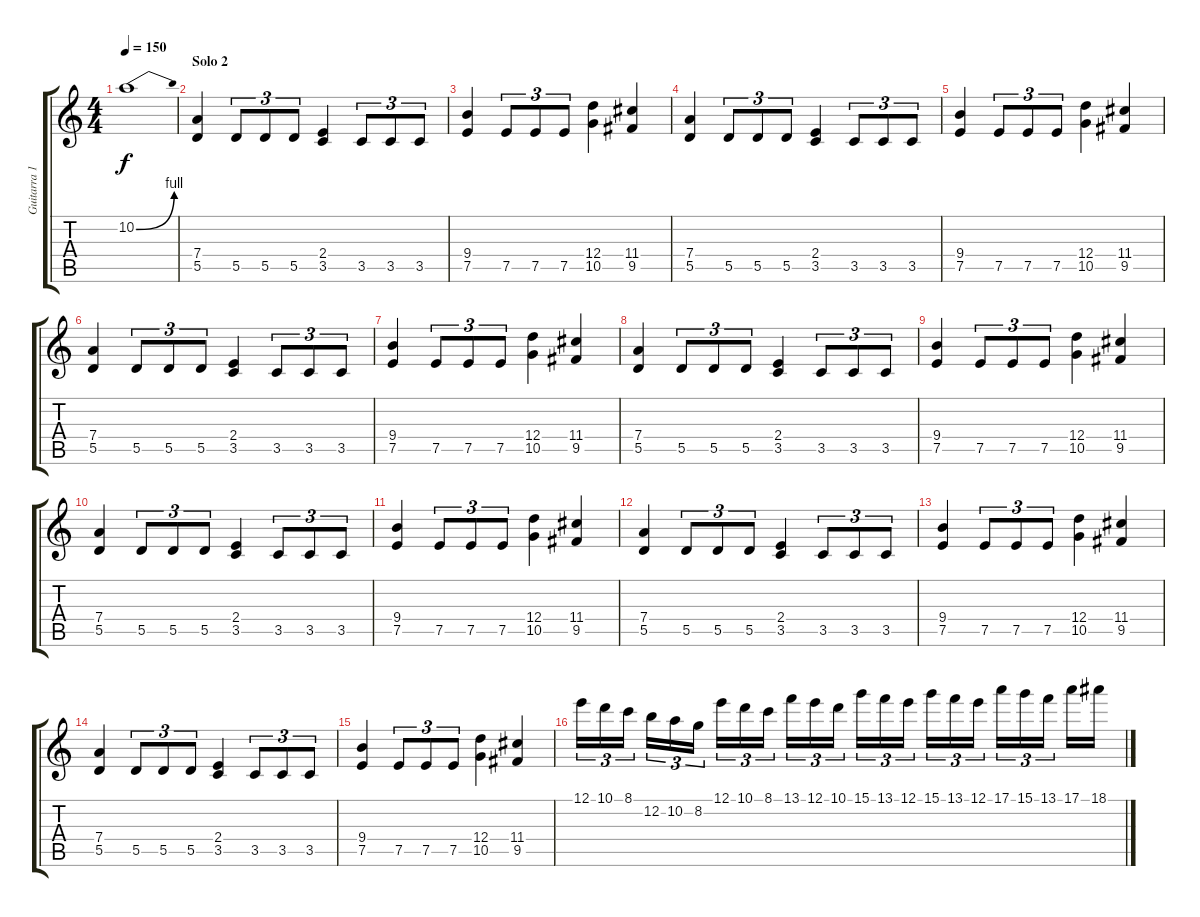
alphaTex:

\track ("Guitarra 1" "Guitarra 1") {instrument distortionguitar}
\staff {score tabs}
\tuning (E4 B3 G3 D3 A2 E2) {hide}
\ts (4 4)
\tempo 150
\clef g2
\ks c
10.2{be (bend 0 0 60 4)}.1{dy f} |
\section ("" "Solo 2")
(7.4 5.5).4{instrument distortionguitar} 5.5.8{tu (3 2)} 5.5.8{tu (3 2)} 5.5.8{tu (3 2)} (2.4 3.5).4 3.5.8{tu (3 2)} 3.5.8{tu (3 2)} 3.5.8{tu (3 2)} |
(9.4 7.5).4 7.5.8{tu (3 2)} 7.5.8{tu (3 2)} 7.5.8{tu (3 2)} (12.4 10.5).4 (11.4 9.5).4 |
(7.4 5.5).4 5.5.8{tu (3 2)} 5.5.8{tu (3 2)} 5.5.8{tu (3 2)} (2.4 3.5).4 3.5.8{tu (3 2)} 3.5.8{tu (3 2)} 3.5.8{tu (3 2)} |
(9.4 7.5).4 7.5.8{tu (3 2)} 7.5.8{tu (3 2)} 7.5.8{tu (3 2)} (12.4 10.5).4 (11.4 9.5).4 |
(7.4 5.5).4 5.5.8{tu (3 2)} 5.5.8{tu (3 2)} 5.5.8{tu (3 2)} (2.4 3.5).4 3.5.8{tu (3 2)} 3.5.8{tu (3 2)} 3.5.8{tu (3 2)} |
(9.4 7.5).4 7.5.8{tu (3 2)} 7.5.8{tu (3 2)} 7.5.8{tu (3 2)} (12.4 10.5).4 (11.4 9.5).4 |
(7.4 5.5).4 5.5.8{tu (3 2)} 5.5.8{tu (3 2)} 5.5.8{tu (3 2)} (2.4 3.5).4 3.5.8{tu (3 2)} 3.5.8{tu (3 2)} 3.5.8{tu (3 2)} |
(9.4 7.5).4 7.5.8{tu (3 2)} 7.5.8{tu (3 2)} 7.5.8{tu (3 2)} (12.4 10.5).4 (11.4 9.5).4 |
(7.4 5.5).4 5.5.8{tu (3 2)} 5.5.8{tu (3 2)} 5.5.8{tu (3 2)} (2.4 3.5).4 3.5.8{tu (3 2)} 3.5.8{tu (3 2)} 3.5.8{tu (3 2)} |
(9.4 7.5).4 7.5.8{tu (3 2)} 7.5.8{tu (3 2)} 7.5.8{tu (3 2)} (12.4 10.5).4 (11.4 9.5).4 |
(7.4 5.5).4 5.5.8{tu (3 2)} 5.5.8{tu (3 2)} 5.5.8{tu (3 2)} (2.4 3.5).4 3.5.8{tu (3 2)} 3.5.8{tu (3 2)} 3.5.8{tu (3 2)} |
(9.4 7.5).4 7.5.8{tu (3 2)} 7.5.8{tu (3 2)} 7.5.8{tu (3 2)} (12.4 10.5).4 (11.4 9.5).4 |
(7.4 5.5).4 5.5.8{tu (3 2)} 5.5.8{tu (3 2)} 5.5.8{tu (3 2)} (2.4 3.5).4 3.5.8{tu (3 2)} 3.5.8{tu (3 2)} 3.5.8{tu (3 2)} |
(9.4 7.5).4 7.5.8{tu (3 2)} 7.5.8{tu (3 2)} 7.5.8{tu (3 2)} (12.4 10.5).4 (11.4 9.5).4 |
12.1.16{tu (3 2) instrument overdrivenguitar} 10.1.16{tu (3 2)} 8.1.16{tu (3 2)} 12.2.16{tu (3 2)} 10.2.16{tu (3 2)} 8.2.16{tu (3 2)} 12.1.16{tu (3 2)} 10.1.16{tu (3 2)} 8.1.16{tu (3 2)} 13.1.16{tu (3 2)} 12.1.16{tu (3 2)} 10.1.16{tu (3 2)} 15.1.16{tu (3 2)} 13.1.16{tu (3 2)} 12.1.16{tu (3 2)} 15.1.16{tu (3 2)} 13.1.16{tu (3 2)} 12.1.16{tu (3 2)} 17.1.16{tu (3 2)} 15.1.16{tu (3 2)} 13.1.16{tu (3 2)} 17.1.16 18.1.16
